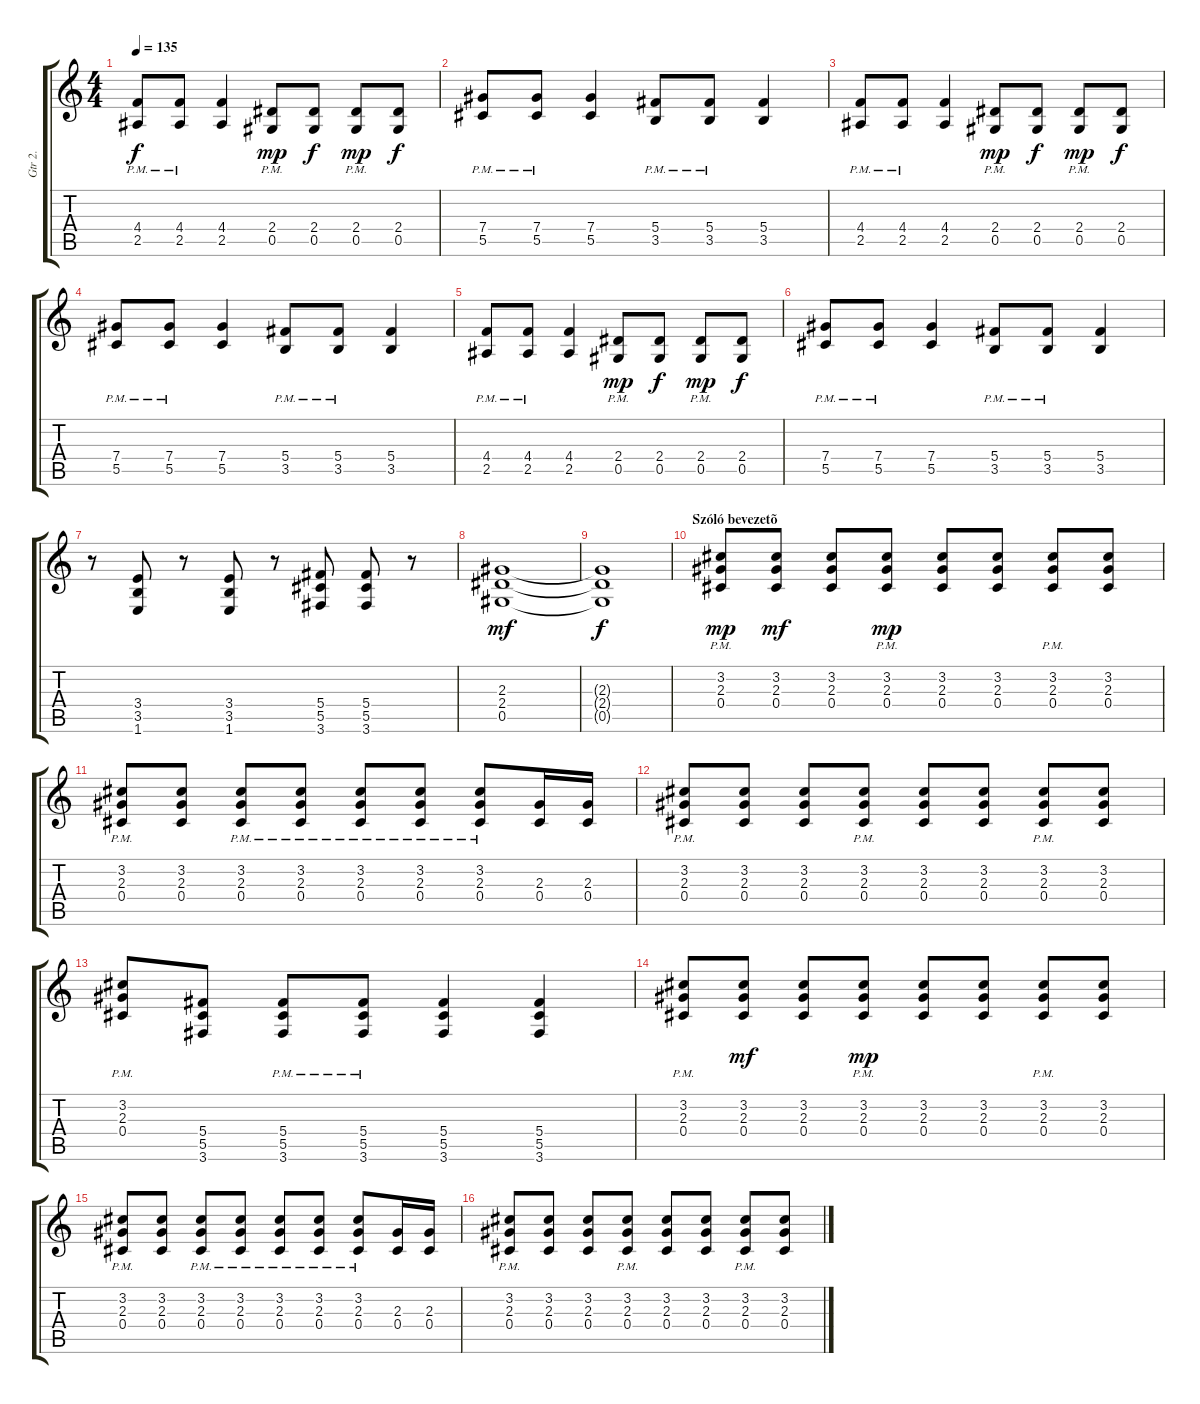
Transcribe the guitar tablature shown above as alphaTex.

\track ("Gtr 2." "Gtr 2.") {instrument overdrivenguitar}
\staff {score tabs}
\tuning (Eb4 Bb3 Gb3 Db3 Ab2 Eb2) {hide}
\ts (4 4)
\tempo 135
\clef g2
\ks c
(4.4{pm} 2.5).8{dy f} (4.4{pm} 2.5).8 (4.4 2.5).4 (2.4{pm} 0.5).8{dy mp} (2.4 0.5).8{dy f} (2.4{pm} 0.5).8{dy mp} (2.4 0.5).8{dy f} |
(7.4{pm} 5.5).8 (7.4{pm} 5.5).8 (7.4 5.5).4 (5.4{pm} 3.5).8 (5.4{pm} 3.5).8 (5.4 3.5).4 |
(4.4{pm} 2.5).8 (4.4{pm} 2.5).8 (4.4 2.5).4 (2.4{pm} 0.5).8{dy mp} (2.4 0.5).8{dy f} (2.4{pm} 0.5).8{dy mp} (2.4 0.5).8{dy f} |
(7.4{pm} 5.5).8 (7.4{pm} 5.5).8 (7.4 5.5).4 (5.4{pm} 3.5).8 (5.4{pm} 3.5).8 (5.4 3.5).4 |
(4.4{pm} 2.5).8 (4.4{pm} 2.5).8 (4.4 2.5).4 (2.4{pm} 0.5).8{dy mp} (2.4 0.5).8{dy f} (2.4{pm} 0.5).8{dy mp} (2.4 0.5).8{dy f} |
(7.4{pm} 5.5).8 (7.4{pm} 5.5).8 (7.4 5.5).4 (5.4{pm} 3.5).8 (5.4{pm} 3.5).8 (5.4 3.5).4 |
r.8 (3.4 3.5 1.6).8 r.8 (3.4 3.5 1.6).8 r.8 (5.4 5.5 3.6).8 (5.4 5.5 3.6).8 r.8 |
(2.3 2.4 0.5).1{dy mf} |
(2.3{t} 2.4{t} 0.5{t}).1{dy f} |
\section ("" "Szóló bevezetõ")
(3.2{pm} 2.3{pm} 0.4).8{dy mp} (3.2 2.3 0.4).8{dy mf} (3.2 2.3 0.4).8 (3.2{pm} 2.3{pm} 0.4).8{dy mp} (3.2 2.3 0.4).8 (3.2 2.3 0.4).8 (3.2{pm} 2.3{pm} 0.4).8 (3.2 2.3 0.4).8 |
(3.2{pm} 2.3 0.4).8 (3.2 2.3 0.4).8 (3.2{pm} 2.3 0.4).8 (3.2{pm} 2.3 0.4).8 (3.2{pm} 2.3 0.4).8 (3.2{pm} 2.3 0.4).8 (3.2{pm} 2.3 0.4).8 (2.3 0.4).16 (2.3 0.4).16 |
(3.2{pm} 2.3 0.4).8 (3.2 2.3 0.4).8 (3.2 2.3 0.4).8 (3.2{pm} 2.3 0.4).8 (3.2 2.3 0.4).8 (3.2 2.3 0.4).8 (3.2{pm} 2.3 0.4).8 (3.2 2.3 0.4).8 |
(3.2{pm} 2.3 0.4).8 (5.4 5.5 3.6).8 (5.4{pm} 5.5 3.6).8 (5.4{pm} 5.5 3.6).8 (5.4 5.5 3.6).4 (5.4 5.5 3.6).4 |
(3.2{pm} 2.3{pm} 0.4).8{volume 14 balance 8} (3.2 2.3 0.4).8{dy mf} (3.2 2.3 0.4).8 (3.2{pm} 2.3{pm} 0.4).8{dy mp} (3.2 2.3 0.4).8 (3.2 2.3 0.4).8 (3.2{pm} 2.3{pm} 0.4).8 (3.2 2.3 0.4).8 |
(3.2{pm} 2.3 0.4).8 (3.2 2.3 0.4).8 (3.2{pm} 2.3 0.4).8 (3.2{pm} 2.3 0.4).8 (3.2{pm} 2.3 0.4).8 (3.2{pm} 2.3 0.4).8 (3.2{pm} 2.3 0.4).8 (2.3 0.4).16 (2.3 0.4).16 |
(3.2{pm} 2.3 0.4).8 (3.2 2.3 0.4).8 (3.2 2.3 0.4).8 (3.2{pm} 2.3 0.4).8 (3.2 2.3 0.4).8 (3.2 2.3 0.4).8 (3.2{pm} 2.3 0.4).8 (3.2 2.3 0.4).8
